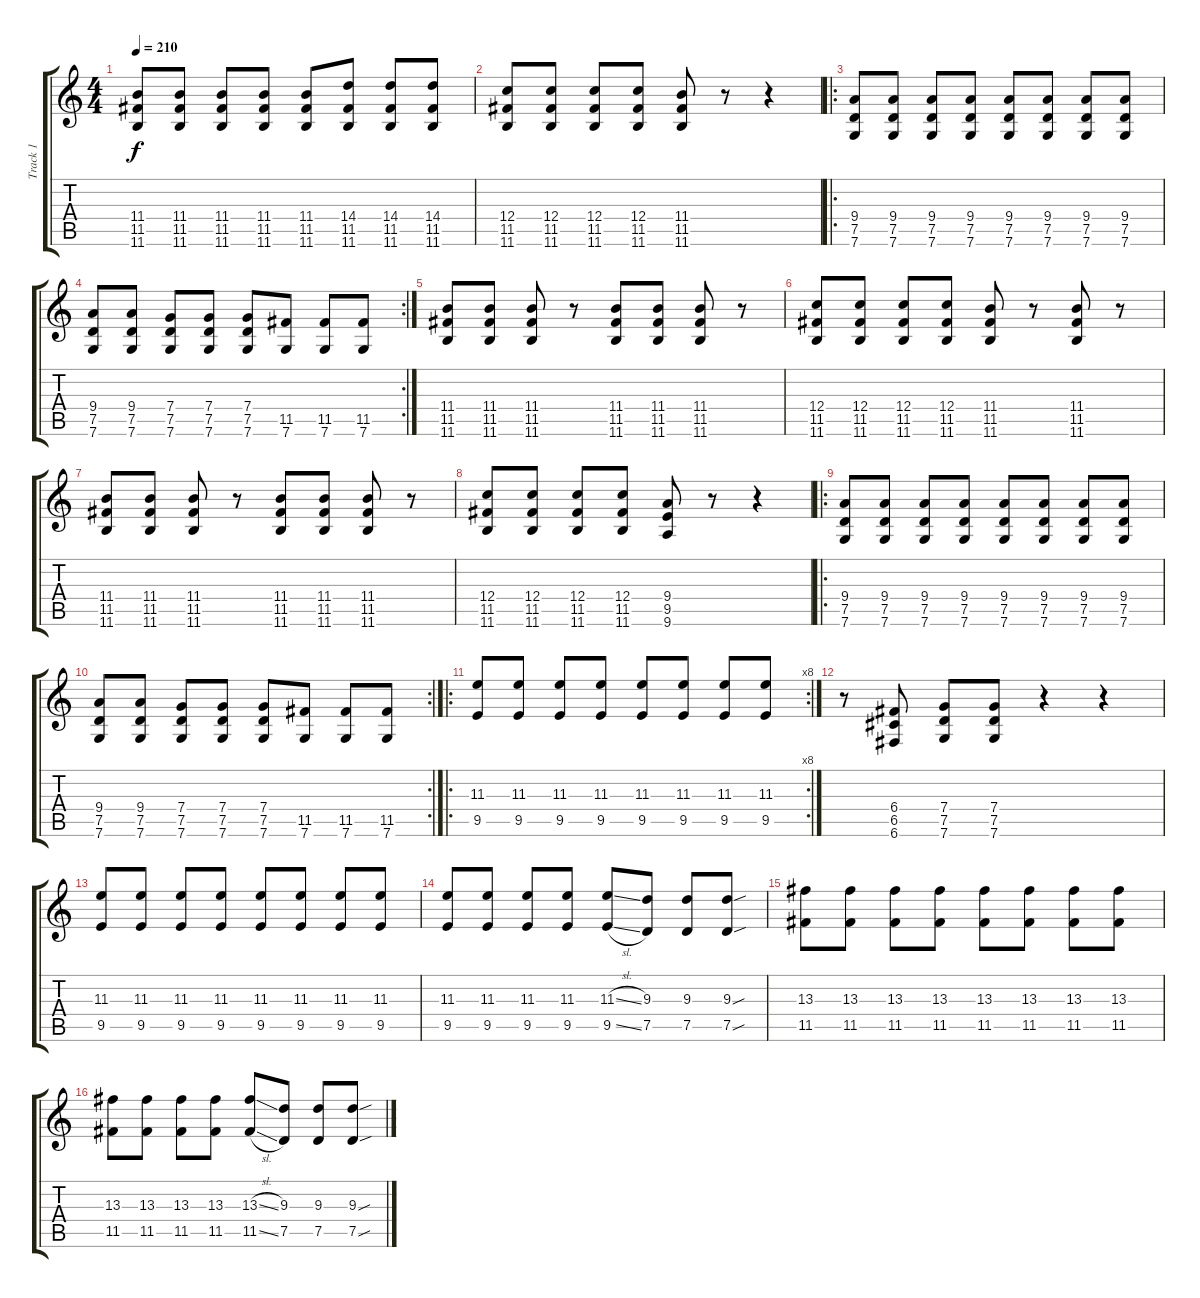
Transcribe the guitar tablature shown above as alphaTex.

\track ("Track 1" "Track 1") {instrument overdrivenguitar}
\staff {score tabs}
\tuning (D4 A3 F3 C3 G2 C2) {hide}
\ts (4 4)
\tempo 210
\clef g2
\ks c
(11.4 11.5 11.6).8{dy f} (11.4 11.5 11.6).8 (11.4 11.5 11.6).8 (11.4 11.5 11.6).8 (11.4 11.5 11.6).8 (14.4 11.5 11.6).8 (14.4 11.5 11.6).8 (14.4 11.5 11.6).8 |
(12.4 11.5 11.6).8 (12.4 11.5 11.6).8 (12.4 11.5 11.6).8 (12.4 11.5 11.6).8 (11.4 11.5 11.6).8 r.8 r.4 |
\ro
(9.4 7.5 7.6).8 (9.4 7.5 7.6).8 (9.4 7.5 7.6).8 (9.4 7.5 7.6).8 (9.4 7.5 7.6).8 (9.4 7.5 7.6).8 (9.4 7.5 7.6).8 (9.4 7.5 7.6).8 |
\rc 2
(9.4 7.5 7.6).8 (9.4 7.5 7.6).8 (7.4 7.5 7.6).8 (7.4 7.5 7.6).8 (7.4 7.5 7.6).8 (11.5 7.6).8 (11.5 7.6).8 (11.5 7.6).8 |
(11.4 11.5 11.6).8 (11.4 11.5 11.6).8 (11.4 11.5 11.6).8 r.8 (11.4 11.5 11.6).8 (11.4 11.5 11.6).8 (11.4 11.5 11.6).8 r.8 |
(12.4 11.5 11.6).8 (12.4 11.5 11.6).8 (12.4 11.5 11.6).8 (12.4 11.5 11.6).8 (11.4 11.5 11.6).8 r.8 (11.4 11.5 11.6).8 r.8 |
(11.4 11.5 11.6).8 (11.4 11.5 11.6).8 (11.4 11.5 11.6).8 r.8 (11.4 11.5 11.6).8 (11.4 11.5 11.6).8 (11.4 11.5 11.6).8 r.8 |
(12.4 11.5 11.6).8 (12.4 11.5 11.6).8 (12.4 11.5 11.6).8 (12.4 11.5 11.6).8 (9.4 9.5 9.6).8 r.8 r.4 |
\ro
(9.4 7.5 7.6).8 (9.4 7.5 7.6).8 (9.4 7.5 7.6).8 (9.4 7.5 7.6).8 (9.4 7.5 7.6).8 (9.4 7.5 7.6).8 (9.4 7.5 7.6).8 (9.4 7.5 7.6).8 |
\rc 2
(9.4 7.5 7.6).8 (9.4 7.5 7.6).8 (7.4 7.5 7.6).8 (7.4 7.5 7.6).8 (7.4 7.5 7.6).8 (11.5 7.6).8 (11.5 7.6).8 (11.5 7.6).8 |
\ro
\rc 8
(11.3 9.5).8{volume 7 instrument electricguitarclean} (11.3 9.5).8 (11.3 9.5).8 (11.3 9.5).8 (11.3 9.5).8 (11.3 9.5).8 (11.3 9.5).8 (11.3 9.5).8 |
r.8{volume 13 instrument overdrivenguitar} (6.4 6.5 6.6).8 (7.4 7.5 7.6).8 (7.4 7.5 7.6).8 r.4 r.4 |
(11.3 9.5).8{volume 7 instrument electricguitarclean} (11.3 9.5).8 (11.3 9.5).8 (11.3 9.5).8 (11.3 9.5).8 (11.3 9.5).8 (11.3 9.5).8 (11.3 9.5).8 |
(11.3 9.5).8 (11.3 9.5).8 (11.3 9.5).8 (11.3 9.5).8 (11.3{sl} 9.5{sl}).8 (9.3 7.5).8 (9.3 7.5).8 (9.3{sou} 7.5{sou}).8 |
(13.3 11.5).8 (13.3 11.5).8 (13.3 11.5).8 (13.3 11.5).8 (13.3 11.5).8 (13.3 11.5).8 (13.3 11.5).8 (13.3 11.5).8 |
(13.3 11.5).8 (13.3 11.5).8 (13.3 11.5).8 (13.3 11.5).8 (13.3{sl} 11.5{sl}).8 (9.3 7.5).8 (9.3 7.5).8 (9.3{sou} 7.5{sou}).8
